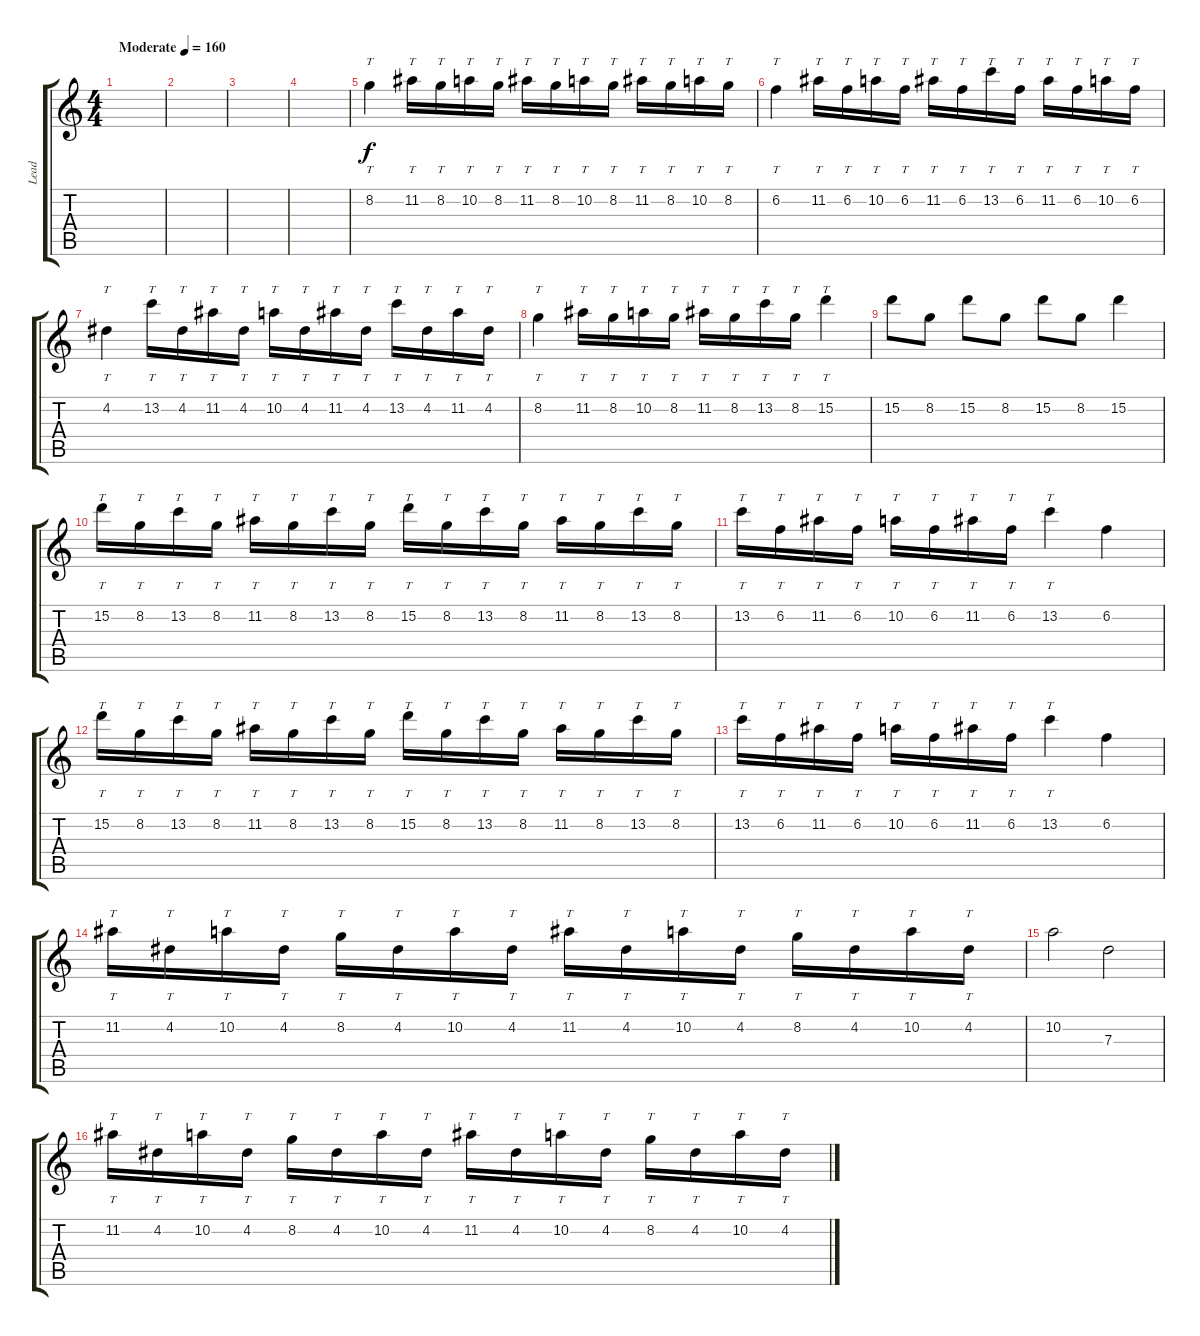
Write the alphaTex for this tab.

\track ("Lead" "Lead") {instrument distortionguitar}
\staff {score tabs}
\tuning (E4 B3 G3 D3 A2 E2) {hide}
\ts (4 4)
\tempo (160 "Moderate")
\clef g2
\ks c
|
|
|
|
8.2.4{tt} 11.2.16{tt} 8.2.16{tt} 10.2.16{tt} 8.2.16{tt} 11.2.16{tt} 8.2.16{tt} 10.2.16{tt} 8.2.16{tt} 11.2.16{tt} 8.2.16{tt} 10.2.16{tt} 8.2.16{tt} |
6.2.4{tt} 11.2.16{tt} 6.2.16{tt} 10.2.16{tt} 6.2.16{tt} 11.2.16{tt} 6.2.16{tt} 13.2.16{tt} 6.2.16{tt} 11.2.16{tt} 6.2.16{tt} 10.2.16{tt} 6.2.16{tt} |
4.2.4{tt} 13.2.16{tt} 4.2.16{tt} 11.2.16{tt} 4.2.16{tt} 10.2.16{tt} 4.2.16{tt} 11.2.16{tt} 4.2.16{tt} 13.2.16{tt} 4.2.16{tt} 11.2.16{tt} 4.2.16{tt} |
8.2.4{tt} 11.2.16{tt} 8.2.16{tt} 10.2.16{tt} 8.2.16{tt} 11.2.16{tt} 8.2.16{tt} 13.2.16{tt} 8.2.16{tt} 15.2.4{tt} |
15.2.8 8.2.8 15.2.8 8.2.8 15.2.8 8.2.8 15.2.4 |
15.2.16{tt} 8.2.16{tt} 13.2.16{tt} 8.2.16{tt} 11.2.16{tt} 8.2.16{tt} 13.2.16{tt} 8.2.16{tt} 15.2.16{tt} 8.2.16{tt} 13.2.16{tt} 8.2.16{tt} 11.2.16{tt} 8.2.16{tt} 13.2.16{tt} 8.2.16{tt} |
13.2.16{tt} 6.2.16{tt} 11.2.16{tt} 6.2.16{tt} 10.2.16{tt} 6.2.16{tt} 11.2.16{tt} 6.2.16{tt} 13.2.4{tt} 6.2.4 |
15.2.16{tt} 8.2.16{tt} 13.2.16{tt} 8.2.16{tt} 11.2.16{tt} 8.2.16{tt} 13.2.16{tt} 8.2.16{tt} 15.2.16{tt} 8.2.16{tt} 13.2.16{tt} 8.2.16{tt} 11.2.16{tt} 8.2.16{tt} 13.2.16{tt} 8.2.16{tt} |
13.2.16{tt} 6.2.16{tt} 11.2.16{tt} 6.2.16{tt} 10.2.16{tt} 6.2.16{tt} 11.2.16{tt} 6.2.16{tt} 13.2.4{tt} 6.2.4 |
11.2.16{tt} 4.2.16{tt} 10.2.16{tt} 4.2.16{tt} 8.2.16{tt} 4.2.16{tt} 10.2.16{tt} 4.2.16{tt} 11.2.16{tt} 4.2.16{tt} 10.2.16{tt} 4.2.16{tt} 8.2.16{tt} 4.2.16{tt} 10.2.16{tt} 4.2.16{tt} |
10.2.2 7.3.2 |
11.2.16{tt} 4.2.16{tt} 10.2.16{tt} 4.2.16{tt} 8.2.16{tt} 4.2.16{tt} 10.2.16{tt} 4.2.16{tt} 11.2.16{tt} 4.2.16{tt} 10.2.16{tt} 4.2.16{tt} 8.2.16{tt} 4.2.16{tt} 10.2.16{tt} 4.2.16{tt}
